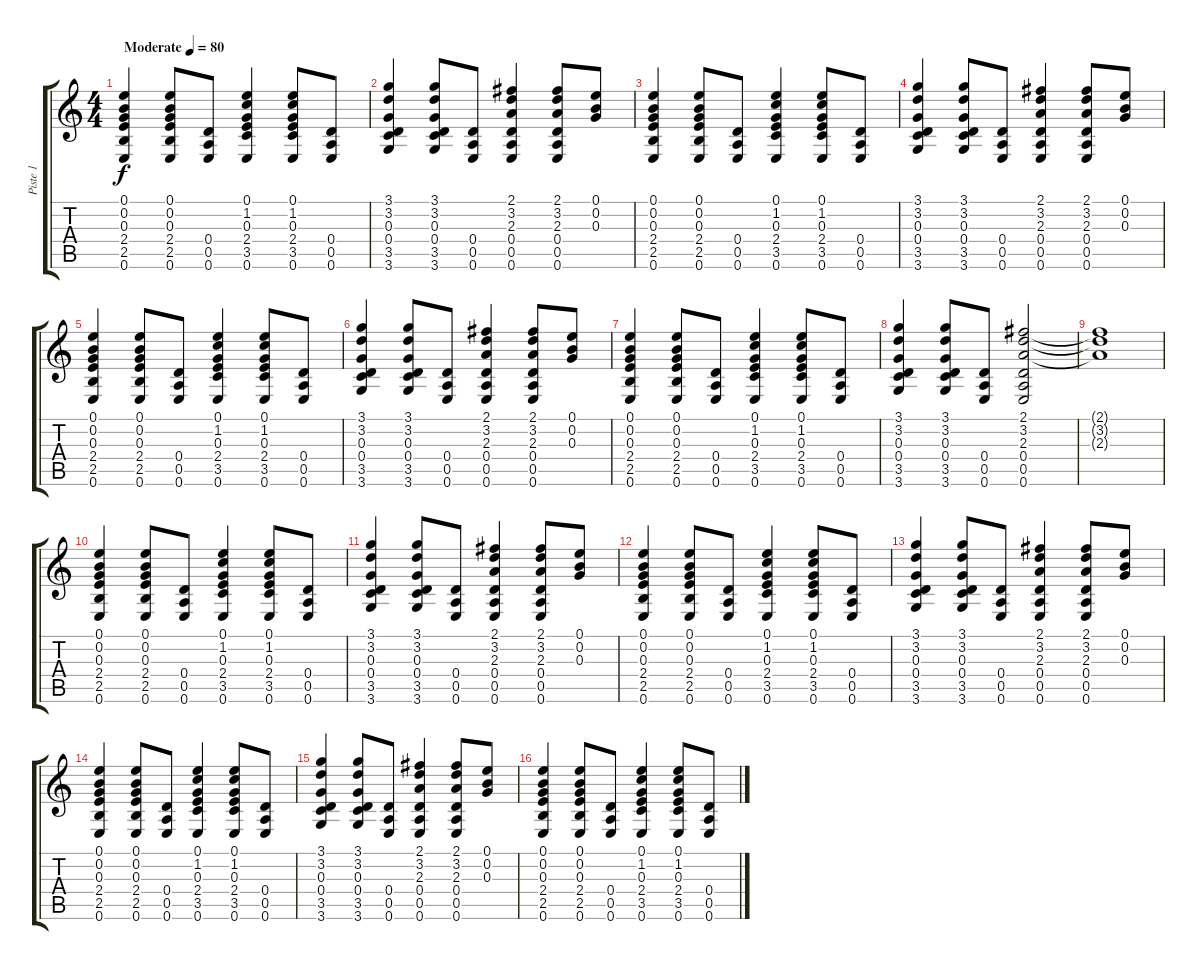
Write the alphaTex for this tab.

\track ("Piste 1" "Piste 1") {instrument acousticguitarnylon}
\staff {score tabs}
\tuning (E4 B3 G3 D3 A2 E2) {hide}
\ts (4 4)
\tempo (80 "Moderate")
\clef g2
\ks c
(0.1 0.2 0.3 2.4 2.5 0.6).4{dy f instrument acousticguitarnylon} (0.1 0.2 0.3 2.4 2.5 0.6).8 (0.4 0.5 0.6).8 (0.1 1.2 0.3 2.4 3.5 0.6).4 (0.1 1.2 0.3 2.4 3.5 0.6).8 (0.4 0.5 0.6).8 |
(3.1 3.2 0.3 0.4 3.5 3.6).4 (3.1 3.2 0.3 0.4 3.5 3.6).8 (0.4 0.5 0.6).8 (2.1 3.2 2.3 0.4 0.5 0.6).4 (2.1 3.2 2.3 0.4 0.5 0.6).8 (0.1 0.2 0.3).8 |
(0.1 0.2 0.3 2.4 2.5 0.6).4 (0.1 0.2 0.3 2.4 2.5 0.6).8 (0.4 0.5 0.6).8 (0.1 1.2 0.3 2.4 3.5 0.6).4 (0.1 1.2 0.3 2.4 3.5 0.6).8 (0.4 0.5 0.6).8 |
(3.1 3.2 0.3 0.4 3.5 3.6).4 (3.1 3.2 0.3 0.4 3.5 3.6).8 (0.4 0.5 0.6).8 (2.1 3.2 2.3 0.4 0.5 0.6).4 (2.1 3.2 2.3 0.4 0.5 0.6).8 (0.1 0.2 0.3).8 |
(0.1 0.2 0.3 2.4 2.5 0.6).4 (0.1 0.2 0.3 2.4 2.5 0.6).8 (0.4 0.5 0.6).8 (0.1 1.2 0.3 2.4 3.5 0.6).4 (0.1 1.2 0.3 2.4 3.5 0.6).8 (0.4 0.5 0.6).8 |
(3.1 3.2 0.3 0.4 3.5 3.6).4 (3.1 3.2 0.3 0.4 3.5 3.6).8 (0.4 0.5 0.6).8 (2.1 3.2 2.3 0.4 0.5 0.6).4 (2.1 3.2 2.3 0.4 0.5 0.6).8 (0.1 0.2 0.3).8 |
(0.1 0.2 0.3 2.4 2.5 0.6).4 (0.1 0.2 0.3 2.4 2.5 0.6).8 (0.4 0.5 0.6).8 (0.1 1.2 0.3 2.4 3.5 0.6).4 (0.1 1.2 0.3 2.4 3.5 0.6).8 (0.4 0.5 0.6).8 |
(3.1 3.2 0.3 0.4 3.5 3.6).4 (3.1 3.2 0.3 0.4 3.5 3.6).8 (0.4 0.5 0.6).8 (2.1 3.2 2.3 0.4 0.5 0.6).2 |
(2.1{t} 3.2{t} 2.3{t}).1 |
(0.1 0.2 0.3 2.4 2.5 0.6).4 (0.1 0.2 0.3 2.4 2.5 0.6).8 (0.4 0.5 0.6).8 (0.1 1.2 0.3 2.4 3.5 0.6).4 (0.1 1.2 0.3 2.4 3.5 0.6).8 (0.4 0.5 0.6).8 |
(3.1 3.2 0.3 0.4 3.5 3.6).4 (3.1 3.2 0.3 0.4 3.5 3.6).8 (0.4 0.5 0.6).8 (2.1 3.2 2.3 0.4 0.5 0.6).4 (2.1 3.2 2.3 0.4 0.5 0.6).8 (0.1 0.2 0.3).8 |
(0.1 0.2 0.3 2.4 2.5 0.6).4 (0.1 0.2 0.3 2.4 2.5 0.6).8 (0.4 0.5 0.6).8 (0.1 1.2 0.3 2.4 3.5 0.6).4 (0.1 1.2 0.3 2.4 3.5 0.6).8 (0.4 0.5 0.6).8 |
(3.1 3.2 0.3 0.4 3.5 3.6).4 (3.1 3.2 0.3 0.4 3.5 3.6).8 (0.4 0.5 0.6).8 (2.1 3.2 2.3 0.4 0.5 0.6).4 (2.1 3.2 2.3 0.4 0.5 0.6).8 (0.1 0.2 0.3).8 |
(0.1 0.2 0.3 2.4 2.5 0.6).4 (0.1 0.2 0.3 2.4 2.5 0.6).8 (0.4 0.5 0.6).8 (0.1 1.2 0.3 2.4 3.5 0.6).4 (0.1 1.2 0.3 2.4 3.5 0.6).8 (0.4 0.5 0.6).8 |
(3.1 3.2 0.3 0.4 3.5 3.6).4 (3.1 3.2 0.3 0.4 3.5 3.6).8 (0.4 0.5 0.6).8 (2.1 3.2 2.3 0.4 0.5 0.6).4 (2.1 3.2 2.3 0.4 0.5 0.6).8 (0.1 0.2 0.3).8 |
(0.1 0.2 0.3 2.4 2.5 0.6).4 (0.1 0.2 0.3 2.4 2.5 0.6).8 (0.4 0.5 0.6).8 (0.1 1.2 0.3 2.4 3.5 0.6).4 (0.1 1.2 0.3 2.4 3.5 0.6).8 (0.4 0.5 0.6).8
